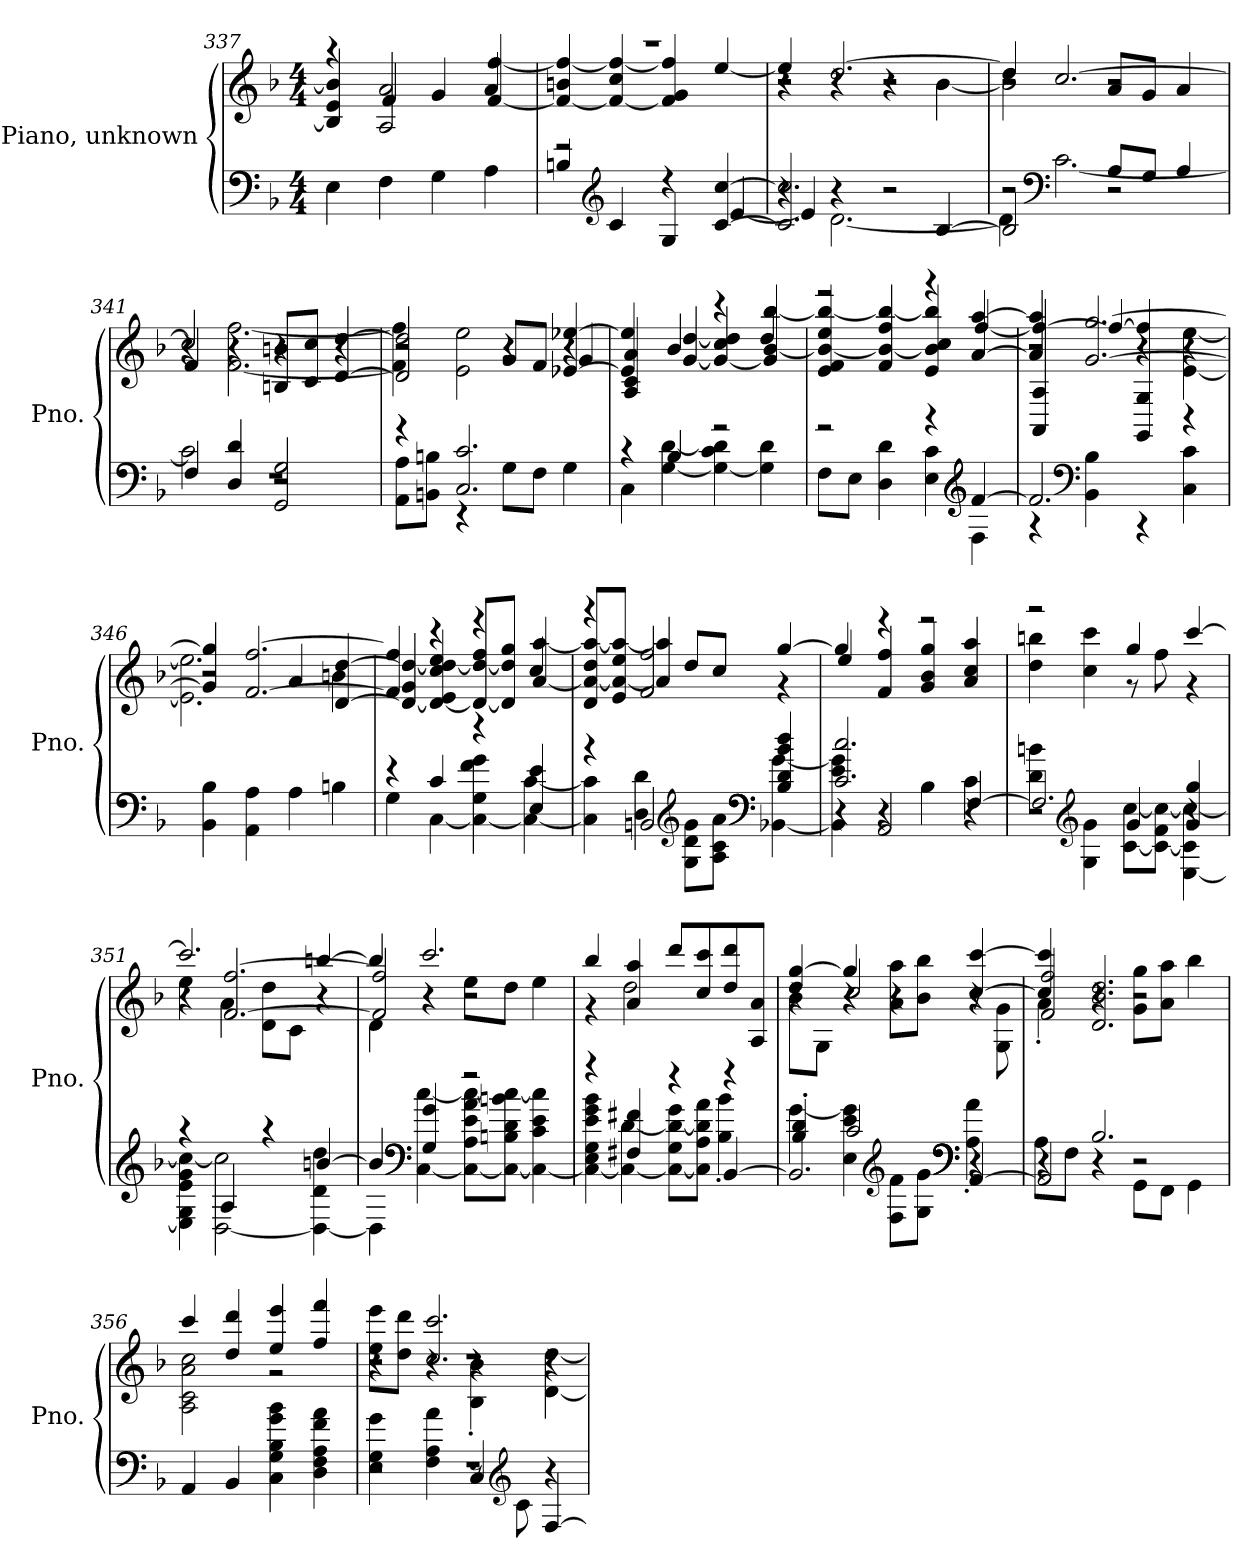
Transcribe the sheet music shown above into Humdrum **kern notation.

**kern	**kern
*part1	*part1
*staff2	*staff1
*I"Piano, unknown	*
*I'Pno.	*
*clefF4	*clefG2
*k[b-]	*k[b-]
*M4/4	*M4/4
=337	=337
*	*^
4E\	4r	4B-/] 4e/ 4b-/]
4F\	2A/ 2a/	4f/
4G\	.	4g/
4A\	4a/	[4f/ [4ff/
!!LO:LB:g=z	!!
=338	=338	=338
*^	*	*
2r	4Bn/	1r	4f/_ 4bn/ 4ff/_
*clefG2	*	*	*
.	4c/	.	4f/_ 4cc/ 4ff/_
4r	4G/	.	4f/] 4g/ 4ff/]
[4c/ [4cc/	[4e/	.	[4ee/
=339	=339	=339	=339
*	*^	*	*^
2.c/] 2.cc/]	4r	4e/]	4r	2r	4ee/]
.	[2.d\	4r	[2.dd/	.	4r
.	.	2r	.	4r	2r
[4B-/	.	.	.	[4b-\	.
=340	=340	=340	=340	=340	=340
2B-/]	4d\]	2r	4dd/]	2b-\]	2r
*clefF4	*	*	*	*	*
.	[2.c\	.	[2.cc/	.	.
2r	.	8A/L	.	2r	8a/L
.	.	8G/J	.	.	8g/J
.	.	4A/	.	.	4a/
=341	=341	=341	=341	=341	=341
1r	2c\]	4F/	2cc/]	4r	4f/
.	.	4D/ 4d/	.	[2.f\ [2.ff\	4r
.	2r	2GG/ 2G/	4r	.	8Bn/ 8bn/L
.	.	.	.	.	8c/ 8cc/J
.	.	.	[4d/ [4dd/	.	4r
*	*v	*v	*	*	*
=342	=342	=342	=342	=342
4r	8AA\ 8A\L	2d/] 2dd/]	4f\] 4ff\]	2r
.	8BBn\ 8Bn\J	.	.	.
2.C/ 2.c/	4r	.	2e\ 2ee\	.
.	8G\L	4r	.	8g/L
.	8F\J	.	.	8f/J
.	4G\	[4e-X/ [4ee-X/	4r	4g/
*	*	*	*v	*v
!!LO:PB:g=z
=343	=343	=343	=343
4r	4C\	4e-/] 4ee-/]	4A/ 4c/ 4a/
4B-/	[4G\ [4d\	4b-/	[4g/ [4dd/
2r	4G\_ 4c\ 4d\]	4r	4g/_ 4cc/ 4dd/]
.	4G\] 4d\	4dd/	4g/] [4b-/ [4bb-/
=344	=344	=344	=344
2r	8F\L	2r	4e/ 4f/ 4b-/_ 4ee/ 4bb-/_
.	8E\J	.	.
.	4D\ 4d\	.	4f/ 4b-/_ 4ff/ 4bb-/_
4r	4E\ 4c\	4r	4e/ 4b-/] 4cc/ 4bb-/]
*clefG2	*	*	*
[4f/	4F\	[4a/ [4aa/	[4ff/
=345	=345	=345	=345
*	*	*	*^
2.f/]	4r	4a/] 4aa/]	2r	4AA/ 4A/ 4ff/_
*clefF4	*	*	*	*
.	4BB-\ 4B-\	[2.g/ [2.gg/	.	4ff/_
.	4r	.	4r	4GG/ 4G/ 4ff/]
4r	4C\ 4c\	.	[4e\ [4ee\	4r
*v	*v	*	*	*
=346	=346	=346	=346
4BB-\ 4B-\	4g/] 4gg/]	2.e\] 2.ee\]	2r
4AA\ 4A\	[2.f/ [2.ff/	.	.
4A\	.	.	4a/
4Bn\	.	4bn\	[4d/ [4dd/
*	*	*v	*v
=347	=347	=347
*^	*	*
4r	4G\	4f/] 4ff/]	4d/_ 4g/ 4dd/_
4c/	[4C\	4r	4d/_ 4e/ 4cc/ 4dd/_ 4ee/
4r	4C\_ 4G\ 4f\ 4g\	4r	8d/_ 8dd/_ 8ff/L
.	.	.	8d/] 8dd/] 8gg/J
4E/ 4e/	4C\_ [4c\	4cc/	[4a/ [4aa/
!!LO:LB:g=z	!!
=348	=348	=348	=348
4r	4C\] 4c\]	4r	8d/ 8a/_ 8dd/ 8aa/_L
.	.	.	8e/ 8a/_ 8ee/ 8aa/_J
2BBn/	4D\ 4d\	2f/ 2ff/	4a/] 4aa/]
*clefG2	*	*	*
.	8G\ 8d\ 8g\L	.	8dd/L
.	8A\ 8c\ 8a\J	.	8cc/J
*clefF4	*	*	*
4B-/ 4d/ 4b-/ 4dd/	[4BB-X\ [4g\	[4gg/	4r
=349	=349	=349	=349
*	*^	*	*
2.c/ 2.cc/	4BB-\] 4e\ 4g\]	4r	4gg/]	4ee/
.	4r	2AA/	4r	4f/ 4ff/
.	4B-\	.	2r	4g/ 4b-/ 4gg/
4r	4c\	[4F/	.	4a/ 4cc/ 4aa/
=350	=350	=350	=350	=350
2r	4d\ 4bn\	2.F/]	2r	4dd\ 4bbn\
*clefG2	*	*	*	*
.	4G\ 4g\	.	.	4cc\ 4ccc\
4g/	[8c\ [8cc\L	.	4gg/	8r
.	8c\_ 8f\ 8cc\_J	.	.	8ff\
4g/ 4gg/	[4E\ 4c\] 4cc\_	4r	[4ccc/	4r
*	*v	*v	*	*
=351	=351	=351	=351
*	*	*	*^
4r	4E\] 4G\ 4e\ 4g\ 4cc\_	2.ccc/]	4ee\	4r
4A/	[2D\ 2cc\]	.	4a\	[2.f/ [2.ff/
4r	.	.	8d\ 8dd\L	.
.	.	.	8c\J	.
[4bn/	4D\_ 4d\ 4dd\	[4bbn/	4r	.
!!LO:LB:g=z	!!	!!
=352	=352	=352	=352	=352
4b/]	4D\]	4bb/]	4d\	2f/] 2ff/]
*clefF4	*	*	*	*
4G/ 4g/	[4C\ [4cc\	2.ccc/	4r	.
2r	8C\_ 8A\ 8e\ 8a\ 8cc\_L	.	8ee\L	2r
.	8C\_ 8Bn\ 8d\ 8bn\ 8cc\_J	.	8dd\J	.
.	4C\_ 4c\ 4e\ 4cc\]	.	4ee\	.
*	*	*	*v	*v
=353	=353	=353	=353
4r	4C\_ 4E\ 4G\ 4e\ 4g\ 4b-\	4bb-/	4r
4F#X/ 4f#X/	4C\_ [4d\	4a/ 4aa/	2dd\
4r	8C\_ 8G\ 8d\_ 8g\L	8ddd/L	.
.	8C\] 8A\ 8d\] 8a\J	8cc/ 8ccc/	.
[4BB-/	4B-\' 4b-\'	8dd/ 8ddd/	4r
.	.	8A/ 8a/J	.
=354	=354	=354	=354
*	*^	*	*^
2.BB-/]	[4g\	4B-/' 4d/'	4dd/ [4gg/	8b-\L	4r
.	.	.	.	8G\J	.
.	4E\ 4e\ 4g\]	2c/	4gg/]	4r	2cc/
*clefG2	*	*	*	*	*
.	8F\ 8f\L	.	4r	8a\ 8aa\L	.
.	8G\ 8g\J	.	.	8b-\ 8bb-\J	.
*clefF4	*	*	*	*	*
[4AA/	4A\' 4a\'	4r	[4cc/ [4ccc/	8r	4r
.	.	.	.	8G\ 8g\	.
=355	=355	=355	=355	=355	=355
2AA/]	8A\L	4r	4cc/] 4ccc/]	4a'\	2f/ 2ff/
.	8F\J	.	.	.	.
.	4r	2.B-/	2.d/ 2.b-/ 2.dd/	4r	.
2r	8GG\L	.	.	8g\ 8gg\L	2r
.	8FF\J	.	.	8a\ 8aa\J	.
.	4GG\	.	.	4bb-\	.
*v	*v	*v	*	*	*
*	*	*v	*v
!!LO:LB:g=z
=356	=356	=356
4AA/	4ccc/	2A\ 2c\ 2a\ 2cc\
4BB-/	4dd/ 4ddd/	.
4C\ 4G\ 4B-\ 4g\ 4b-\	4ee/ 4eee/	2r
4D\ 4F\ 4A\ 4f\ 4a\	4ff/ 4fff/	.
=357	=357	=357
*^	*^	*
*	*^	*	*	*^
1r	4E\ 4G\ 4g\	2r	1r	2r	4r	8ee\ 8eee\L
.	.	.	.	.	.	8dd\ 8ddd\J
.	4F\ 4A\ 4a\	.	.	.	2.cc/ 2.ccc/	4r
.	8r	4C/	.	4r	.	4B-\' 4b-\'
*clefG2	*	*	*	*	*	*
.	8c\	.	.	.	.	.
.	4r	[4F/	.	[4d\ [4dd\	.	4r
*v	*v	*v	*	*	*	*
*	*v	*v	*v	*v
=	=
*-	*-
